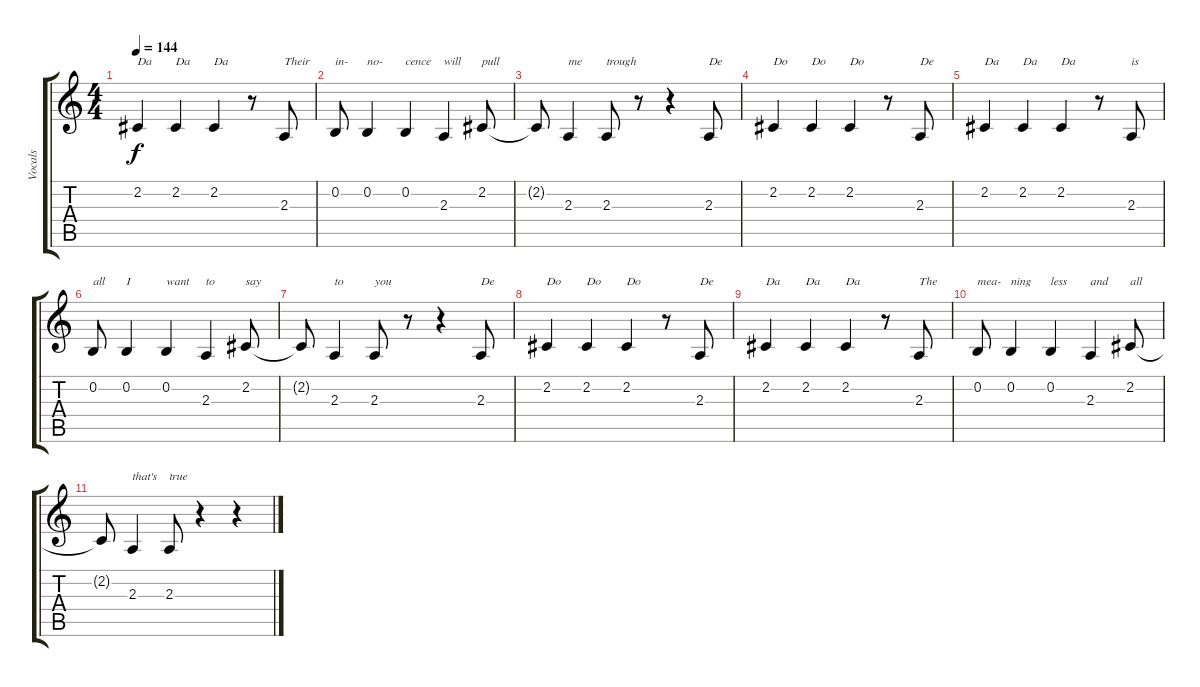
\track ("Vocals" "Vocals") {instrument clarinet}
\staff {score tabs}
\tuning (E4 B3 G3 D3 A2 E2) {hide}
\ts (4 4)
\tempo 144
\clef g2
\ks c
2.2.4{txt "Da" dy f} 2.2.4{txt "Da"} 2.2.4{txt "Da"} r.8 2.3.8{txt "Their"} |
0.2.8{txt "in-"} 0.2.4{txt "no-"} 0.2.4{txt "cence"} 2.3.4{txt "will"} 2.2.8{txt "pull"} |
2.2{t}.8 2.3.4{txt "me"} 2.3.8{txt "trough"} r.8 r.4 2.3.8{txt "De"} |
2.2.4{txt "Do" volume 7} 2.2.4{txt "Do"} 2.2.4{txt "Do"} r.8 2.3.8{txt "De"} |
2.2.4{txt "Da"} 2.2.4{txt "Da"} 2.2.4{txt "Da"} r.8 2.3.8{txt "is"} |
0.2.8{txt "all"} 0.2.4{txt "I"} 0.2.4{txt "want"} 2.3.4{txt "to"} 2.2.8{txt "say"} |
2.2{t}.8 2.3.4{txt "to"} 2.3.8{txt "you"} r.8 r.4 2.3.8{txt "De"} |
2.2.4{txt "Do" volume 0} 2.2.4{txt "Do"} 2.2.4{txt "Do"} r.8 2.3.8{txt "De"} |
2.2.4{txt "Da"} 2.2.4{txt "Da"} 2.2.4{txt "Da"} r.8 2.3.8{txt "The "} |
0.2.8{txt "mea-"} 0.2.4{txt "ning"} 0.2.4{txt "less"} 2.3.4{txt "and"} 2.2.8{txt "all"} |
2.2{t}.8 2.3.4{txt "that's"} 2.3.8{txt "true"} r.4 r.4
